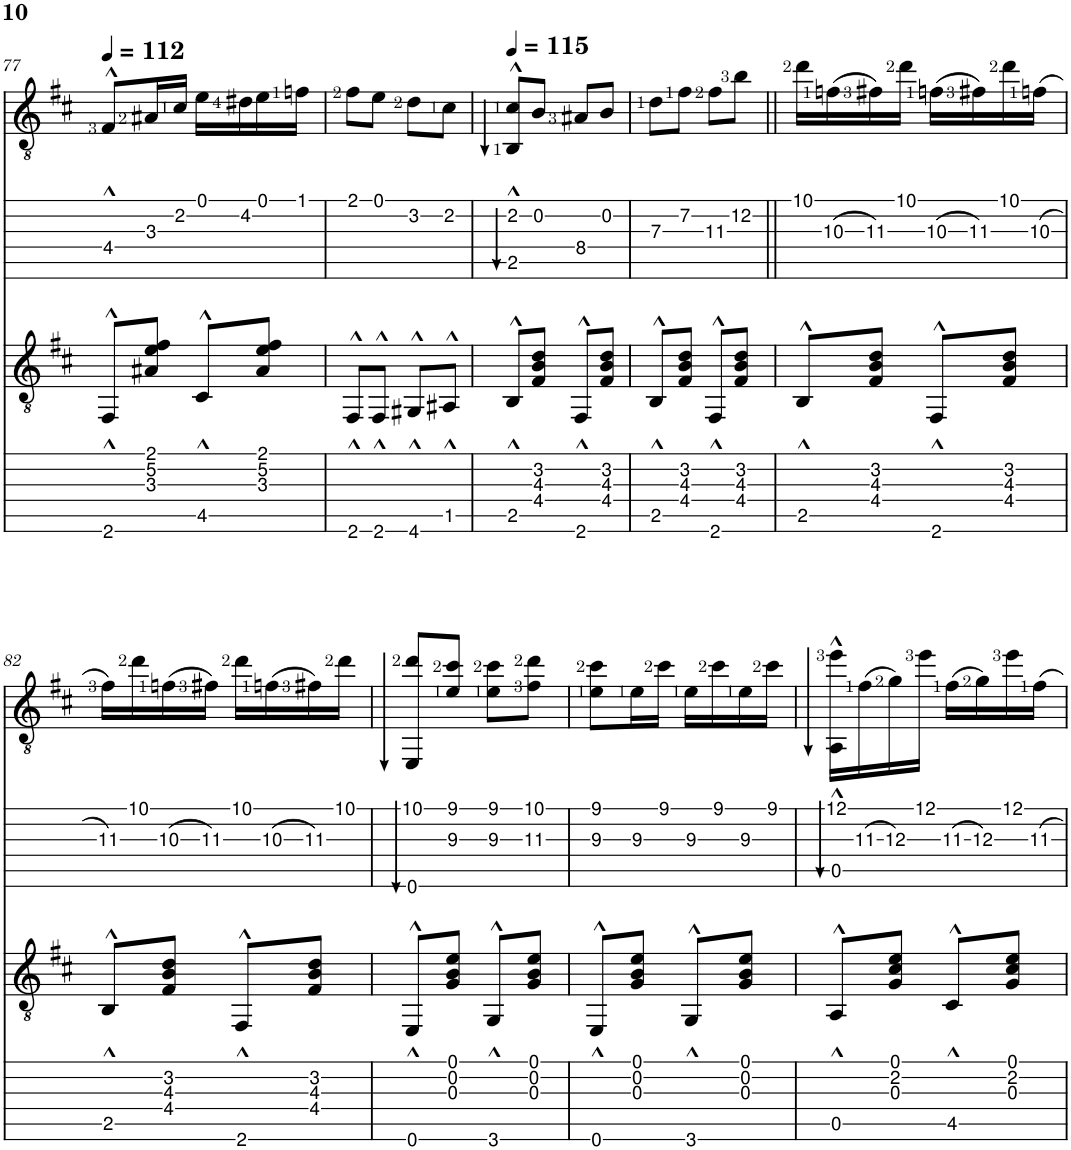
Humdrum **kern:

**kern	**kern	**kern	**kern
*part2	*part2	*part1	*part1
*staff4	*staff3	*staff2	*staff1
*I"Classical Guitar	*	*I"Classical Guitar	*
!!LO:PB:g=z
*	*clefGv2	*	*clefGv2
*k[f#c#]	*k[f#c#]	*k[f#c#]	*k[f#c#]
*	*	*b:	*b:
*M2/4	*M2/4	*M2/4	*M2/4
*MM112	*MM112	*MM112	*MM112
=77	=77	=77	=77
8FF#^^L	8FF#^^/L	8F#^^L	8F#^^/L
8A#X\ 8e\ 8f#\J	8A#X/ 8e/ 8f#/J	16A#XL	16A#X/L
.	.	16c#JJ	16c#/JJ
8C#^^L	8C#^^/L	16eLL	16e\LL
.	.	16d#XJ	16d#X\
8A#\ 8e\ 8f#\J	8A#/ 8e/ 8f#/J	16eL	16e\
.	.	16fnJJ	16fn\JJ
=78	=78	=78	=78
8FF#^^L	8FF#^^/L	8f#L	8f#\L
8FF#^^J	8FF#^^/J	8eJ	8e\J
8GG#X^^L	8GG#X^^/L	8dL	8d\L
8AA#X^^J	8AA#X^^/J	8c#J	8c#\J
=79	=79	=79	=79
*	*	*	*MM115
8BB^^L	8BB^^/L	8BB^^\ 8c#^^\L	8BB/^^ 8c#/^^L
8F#\ 8B\ 8d\J	8F#/ 8B/ 8d/J	8BJ	8B/J
8FF#^^L	8FF#^^/L	8A#XL	8A#X/L
8F#\ 8B\ 8d\J	8F#/ 8B/ 8d/J	8BJ	8B/J
=80	=80	=80	=80
8BB^^L	8BB^^/L	8dL	8d\L
8F#\ 8B\ 8d\J	8F#/ 8B/ 8d/J	8f#J	8f#\J
8FF#^^L	8FF#^^/L	8f#L	8f#\L
8F#\ 8B\ 8d\J	8F#/ 8B/ 8d/J	8bJ	8b\J
=81||	=81||	=81||	=81||
8BB^^L	8BB^^/L	16ddLL	16dd\LL
.	.	16fnJ	(16fn\
8F#\ 8B\ 8d\J	8F#/ 8B/ 8d/J	16f#XL	16f#X\)
.	.	16ddJJ	16dd\JJ
8FF#^^L	8FF#^^/L	16fnLL	(16fn\LL
.	.	16f#XJ	16f#X\)
8F#\ 8B\ 8d\J	8F#/ 8B/ 8d/J	16ddL	16dd\
.	.	16fnJJ	(16fn\JJ
!!LO:LB:g=z
=82	=82	=82	=82
8BB^^L	8BB^^/L	16f#LL	16f#\LL)
.	.	16ddJ	16dd\
8F#\ 8B\ 8d\J	8F#/ 8B/ 8d/J	16fnL	(16fn\
.	.	16f#XJJ	16f#X\JJ)
8FF#^^L	8FF#^^/L	16ddLL	16dd\LL
.	.	16fnJ	(16fn\
8F#\ 8B\ 8d\J	8F#/ 8B/ 8d/J	16f#XL	16f#X\)
.	.	16ddJJ	16dd\JJ
=83	=83	=83	=83
8EE^^L	8EE^^/L	8EE\ 8dd\L	8EE/ 8dd/L
8G\ 8B\ 8e\J	8G/ 8B/ 8e/J	8e\ 8cc#\J	8e/ 8cc#/J
8GG^^L	8GG^^/L	8e\ 8cc#\L	8e\ 8cc#\L
8G\ 8B\ 8e\J	8G/ 8B/ 8e/J	8f#\ 8dd\J	8f#\ 8dd\J
=84	=84	=84	=84
8EE^^L	8EE^^/L	8e\ 8cc#\L	8e\ 8cc#\L
8G\ 8B\ 8e\J	8G/ 8B/ 8e/J	16eL	16e\L
.	.	16cc#JJ	16cc#\JJ
8GG^^L	8GG^^/L	16eLL	16e\LL
.	.	16cc#J	16cc#\
8G\ 8B\ 8e\J	8G/ 8B/ 8e/J	16eL	16e\
.	.	16cc#JJ	16cc#\JJ
=85	=85	=85	=85
8AA^^L	8AA^^/L	16AA^^\ 16ee^^\LL	16AA\^^ 16ee\^^LL
.	.	16f#J	(16f#\
8G\ 8c#\ 8e\J	8G/ 8c#/ 8e/J	16gL	16g\)
.	.	16eeJJ	16ee\JJ
8C#^^L	8C#^^/L	16f#LL	(16f#\LL
.	.	16gJ	16g\)
8G\ 8c#\ 8e\J	8G/ 8c#/ 8e/J	16eeL	16ee\
.	.	16f#JJ	16f#\JJ
=	=	=	=
*-	*-	*-	*-
